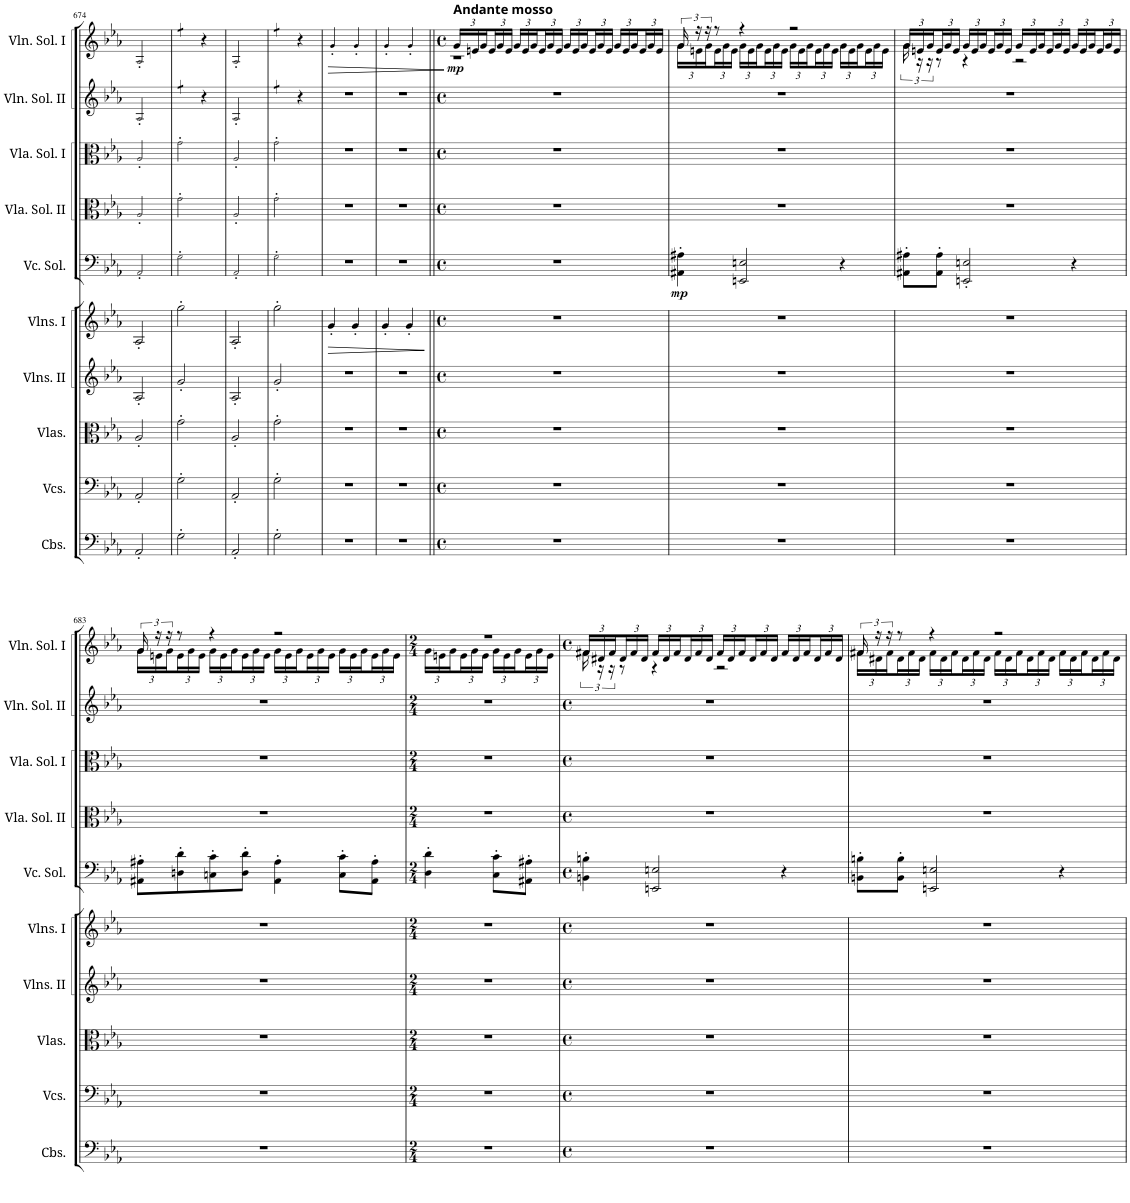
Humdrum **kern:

**kern	**kern	**kern	**kern	**kern	**dynam	**kern	**dynam	**kern	**kern	**kern	**kern	**dynam
*part10	*part9	*part8	*part7	*part6	*part6	*part5	*part5	*part4	*part3	*part2	*part1	*part1
*staff10	*staff9	*staff8	*staff7	*staff6	*staff6	*staff5	*staff5	*staff4	*staff3	*staff2	*staff1	*staff1
*I"Contrabasses	*I"Violoncellos	*I"Violas	*I"Violins II	*I"Violins I	*	*I"Violoncello Solo	*	*I"Viola Solo II	*I"Viola Solo I	*I"Violin Solo II	*I"Violin Solo I	*
*I'Cbs.	*I'Vcs.	*I'Vlas.	*I'Vlns. II	*I'Vlns. I	*	*I'Vc. Sol.	*	*I'Vla. Sol. II	*I'Vla. Sol. I	*I'Vln. Sol. II	*I'Vln. Sol. I	*
!!LO:PB:g=z
*clefF4	*clefF4	*clefC3	*clefG2	*clefG2	*	*clefF4	*	*clefC3	*clefC3	*clefG2	*clefG2	*
*Trd7c12	*	*	*	*	*	*	*	*	*	*	*	*
*k[b-e-a-]	*k[b-e-a-]	*k[b-e-a-]	*k[b-e-a-]	*k[b-e-a-]	*	*k[b-e-a-]	*	*k[b-e-a-]	*k[b-e-a-]	*k[b-e-a-]	*k[b-e-a-]	*
*M2/4	*M2/4	*M2/4	*M2/4	*M2/4	*	*M2/4	*	*M2/4	*M2/4	*M2/4	*M2/4	*
=674	=674	=674	=674	=674	=674	=674	=674	=674	=674	=674	=674	=674
2AA-'/	2AA-'/	2A-'/	2A-'/	2A-'/	.	2AA-'/	.	2A-'/	2A-'/	2A-'/	2A-'/	.
=675	=675	=675	=675	=675	=675	=675	=675	=675	=675	=675	=675	=675
2G'\	2G'\	2g'\	2g'/	2gg'\	.	2G'\	.	2g'\	2g'\	4ryy	4ryy	.
.	.	.	.	.	.	.	.	.	.	4r	4r	.
=676	=676	=676	=676	=676	=676	=676	=676	=676	=676	=676	=676	=676
2AA-'/	2AA-'/	2A-'/	2A-'/	2A-'/	.	2AA-'/	.	2A-'/	2A-'/	2A-'/	2A-'/	.
=677	=677	=677	=677	=677	=677	=677	=677	=677	=677	=677	=677	=677
2G'\	2G'\	2g'\	2g'/	2gg'\	.	2G'\	.	2g'\	2g'\	4ryy	4ryy	.
.	.	.	.	.	.	.	.	.	.	4r	4r	.
=678	=678	=678	=678	=678	=678	=678	=678	=678	=678	=678	=678	=678
!	!	!	!	!	!LO:HP:b	!	!	!	!	!	!	!LO:HP:b
2r	2r	2r	2r	4g'/	>	2r	.	2r	2r	2r	4g'/	>
.	.	.	.	4g'/	.	.	.	.	.	.	4g'/	.
=679	=679	=679	=679	=679	=679	=679	=679	=679	=679	=679	=679	=679
2r	2r	2r	2r	4g'/	.	2r	.	2r	2r	2r	4g'/	.
.	.	.	.	4g'/	.	.	.	.	.	.	4g'/	.
.	.	.	.	.	]	.	.	.	.	.	.	]
=680||	=680||	=680||	=680||	=680||	=680||	=680||	=680||	=680||	=680||	=680||	=680||	=680||
*M4/4	*M4/4	*M4/4	*M4/4	*M4/4	*	*M4/4	*	*M4/4	*M4/4	*M4/4	*M4/4	*
*met(c)	*met(c)	*met(c)	*met(c)	*met(c)	*	*met(c)	*	*met(c)	*met(c)	*met(c)	*met(c)	*
*	*	*	*	*	*	*	*	*	*	*	*Xbrackettup	*
*	*	*	*	*	*	*	*	*	*	*	*^	*
!	!	!	!	!	!	!	!	!	!	!	!LO:TX:a:B:t=Andante mosso	!	!
!	!	!	!	!	!	!	!	!	!	!	!	!	!LO:DY:b
1r	1r	1r	1r	1r	.	1r	.	1r	1r	1r	24g/LL	1r	mp
.	.	.	.	.	.	.	.	.	.	.	24en/	.	.
.	.	.	.	.	.	.	.	.	.	.	24g/	.	.
.	.	.	.	.	.	.	.	.	.	.	24e/	.	.
.	.	.	.	.	.	.	.	.	.	.	24g/	.	.
.	.	.	.	.	.	.	.	.	.	.	24e/JJ	.	.
.	.	.	.	.	.	.	.	.	.	.	24g/LL	.	.
.	.	.	.	.	.	.	.	.	.	.	24e/	.	.
.	.	.	.	.	.	.	.	.	.	.	24g/	.	.
.	.	.	.	.	.	.	.	.	.	.	24e/	.	.
.	.	.	.	.	.	.	.	.	.	.	24g/	.	.
.	.	.	.	.	.	.	.	.	.	.	24e/JJ	.	.
.	.	.	.	.	.	.	.	.	.	.	24g/LL	.	.
.	.	.	.	.	.	.	.	.	.	.	24e/	.	.
.	.	.	.	.	.	.	.	.	.	.	24g/	.	.
.	.	.	.	.	.	.	.	.	.	.	24e/	.	.
.	.	.	.	.	.	.	.	.	.	.	24g/	.	.
.	.	.	.	.	.	.	.	.	.	.	24e/JJ	.	.
.	.	.	.	.	.	.	.	.	.	.	24g/LL	.	.
.	.	.	.	.	.	.	.	.	.	.	24e/	.	.
.	.	.	.	.	.	.	.	.	.	.	24g/	.	.
.	.	.	.	.	.	.	.	.	.	.	24e/	.	.
.	.	.	.	.	.	.	.	.	.	.	24g/	.	.
.	.	.	.	.	.	.	.	.	.	.	24e/JJ	.	.
=681	=681	=681	=681	=681	=681	=681	=681	=681	=681	=681	=681	=681	=681
*	*	*	*	*	*	*	*	*	*	*	*brackettup	*Xbrackettup	*
!	!	!	!	!	!	!	!LO:DY:b	!	!	!	!	!	!
1r	1r	1r	1r	1r	.	4AA#X\' 4A#X\'	mp	1r	1r	1r	24g/	24g\LL	.
.	.	.	.	.	.	.	.	.	.	.	24r	24en\	.
.	.	.	.	.	.	.	.	.	.	.	24r	24g\	.
.	.	.	.	.	.	.	.	.	.	.	8r	24e\	.
.	.	.	.	.	.	.	.	.	.	.	.	24g\	.
.	.	.	.	.	.	.	.	.	.	.	.	24e\JJ	.
.	.	.	.	.	.	2EEn/ 2En/	.	.	.	.	4r	24g\LL	.
.	.	.	.	.	.	.	.	.	.	.	.	24e\	.
.	.	.	.	.	.	.	.	.	.	.	.	24g\	.
.	.	.	.	.	.	.	.	.	.	.	.	24e\	.
.	.	.	.	.	.	.	.	.	.	.	.	24g\	.
.	.	.	.	.	.	.	.	.	.	.	.	24e\JJ	.
.	.	.	.	.	.	.	.	.	.	.	2r	24g\LL	.
.	.	.	.	.	.	.	.	.	.	.	.	24e\	.
.	.	.	.	.	.	.	.	.	.	.	.	24g\	.
.	.	.	.	.	.	.	.	.	.	.	.	24e\	.
.	.	.	.	.	.	.	.	.	.	.	.	24g\	.
.	.	.	.	.	.	.	.	.	.	.	.	24e\JJ	.
.	.	.	.	.	.	4r	.	.	.	.	.	24g\LL	.
.	.	.	.	.	.	.	.	.	.	.	.	24e\	.
.	.	.	.	.	.	.	.	.	.	.	.	24g\	.
.	.	.	.	.	.	.	.	.	.	.	.	24e\	.
.	.	.	.	.	.	.	.	.	.	.	.	24g\	.
.	.	.	.	.	.	.	.	.	.	.	.	24e\JJ	.
=682	=682	=682	=682	=682	=682	=682	=682	=682	=682	=682	=682	=682	=682
*	*	*	*	*	*	*	*	*	*	*	*	*brackettup	*
1r	1r	1r	1r	1r	.	8AA#X\' 8A#X\'L	.	1r	1r	1r	24g/LL	24g\	.
.	.	.	.	.	.	.	.	.	.	.	24en/	24r	.
.	.	.	.	.	.	.	.	.	.	.	24g/	24r	.
*	*	*	*	*	*	*	*	*	*	*	*Xbrackettup	*	*
.	.	.	.	.	.	8AA#\' 8A#\'J	.	.	.	.	24e/	8r	.
.	.	.	.	.	.	.	.	.	.	.	24g/	.	.
.	.	.	.	.	.	.	.	.	.	.	24e/JJ	.	.
.	.	.	.	.	.	2EEn/' 2En/'	.	.	.	.	24g/LL	4r	.
.	.	.	.	.	.	.	.	.	.	.	24e/	.	.
.	.	.	.	.	.	.	.	.	.	.	24g/	.	.
.	.	.	.	.	.	.	.	.	.	.	24e/	.	.
.	.	.	.	.	.	.	.	.	.	.	24g/	.	.
.	.	.	.	.	.	.	.	.	.	.	24e/JJ	.	.
.	.	.	.	.	.	.	.	.	.	.	24g/LL	2r	.
.	.	.	.	.	.	.	.	.	.	.	24e/	.	.
.	.	.	.	.	.	.	.	.	.	.	24g/	.	.
.	.	.	.	.	.	.	.	.	.	.	24e/	.	.
.	.	.	.	.	.	.	.	.	.	.	24g/	.	.
.	.	.	.	.	.	.	.	.	.	.	24e/JJ	.	.
.	.	.	.	.	.	4r	.	.	.	.	24g/LL	.	.
.	.	.	.	.	.	.	.	.	.	.	24e/	.	.
.	.	.	.	.	.	.	.	.	.	.	24g/	.	.
.	.	.	.	.	.	.	.	.	.	.	24e/	.	.
.	.	.	.	.	.	.	.	.	.	.	24g/	.	.
.	.	.	.	.	.	.	.	.	.	.	24e/JJ	.	.
!!LO:LB:g=z	!!
=683	=683	=683	=683	=683	=683	=683	=683	=683	=683	=683	=683	=683	=683
*	*	*	*	*	*	*	*	*	*	*	*brackettup	*Xbrackettup	*
1r	1r	1r	1r	1r	.	8AA#X\' 8A#X\'L	.	1r	1r	1r	24g/	24g\LL	.
.	.	.	.	.	.	.	.	.	.	.	24r	24en\	.
.	.	.	.	.	.	.	.	.	.	.	24r	24g\	.
.	.	.	.	.	.	8Dn\' 8d\'	.	.	.	.	8r	24e\	.
.	.	.	.	.	.	.	.	.	.	.	.	24g\	.
.	.	.	.	.	.	.	.	.	.	.	.	24e\JJ	.
.	.	.	.	.	.	8Cn\' 8c\'	.	.	.	.	4r	24g\LL	.
.	.	.	.	.	.	.	.	.	.	.	.	24e\	.
.	.	.	.	.	.	.	.	.	.	.	.	24g\	.
.	.	.	.	.	.	8D\' 8d\'J	.	.	.	.	.	24e\	.
.	.	.	.	.	.	.	.	.	.	.	.	24g\	.
.	.	.	.	.	.	.	.	.	.	.	.	24e\JJ	.
.	.	.	.	.	.	4AA#\' 4A#\'	.	.	.	.	2r	24g\LL	.
.	.	.	.	.	.	.	.	.	.	.	.	24e\	.
.	.	.	.	.	.	.	.	.	.	.	.	24g\	.
.	.	.	.	.	.	.	.	.	.	.	.	24e\	.
.	.	.	.	.	.	.	.	.	.	.	.	24g\	.
.	.	.	.	.	.	.	.	.	.	.	.	24e\JJ	.
.	.	.	.	.	.	8C\' 8c\'L	.	.	.	.	.	24g\LL	.
.	.	.	.	.	.	.	.	.	.	.	.	24e\	.
.	.	.	.	.	.	.	.	.	.	.	.	24g\	.
.	.	.	.	.	.	8AA#\' 8A#\'J	.	.	.	.	.	24e\	.
.	.	.	.	.	.	.	.	.	.	.	.	24g\	.
.	.	.	.	.	.	.	.	.	.	.	.	24e\JJ	.
=684	=684	=684	=684	=684	=684	=684	=684	=684	=684	=684	=684	=684	=684
*M2/4	*M2/4	*M2/4	*M2/4	*M2/4	*	*M2/4	*	*M2/4	*M2/4	*M2/4	*M2/4	*	*
2r	2r	2r	2r	2r	.	4D\' 4d\'	.	2r	2r	2r	2r	24g\LL	.
.	.	.	.	.	.	.	.	.	.	.	.	24en\	.
.	.	.	.	.	.	.	.	.	.	.	.	24g\	.
.	.	.	.	.	.	.	.	.	.	.	.	24e\	.
.	.	.	.	.	.	.	.	.	.	.	.	24g\	.
.	.	.	.	.	.	.	.	.	.	.	.	24e\JJ	.
.	.	.	.	.	.	8C\' 8c\'L	.	.	.	.	.	24g\LL	.
.	.	.	.	.	.	.	.	.	.	.	.	24e\	.
.	.	.	.	.	.	.	.	.	.	.	.	24g\	.
.	.	.	.	.	.	8AA#X\' 8A#X\'J	.	.	.	.	.	24e\	.
.	.	.	.	.	.	.	.	.	.	.	.	24g\	.
.	.	.	.	.	.	.	.	.	.	.	.	24e\JJ	.
=685	=685	=685	=685	=685	=685	=685	=685	=685	=685	=685	=685	=685	=685
*M4/4	*M4/4	*M4/4	*M4/4	*M4/4	*	*M4/4	*	*M4/4	*M4/4	*M4/4	*M4/4	*	*
*met(c)	*met(c)	*met(c)	*met(c)	*met(c)	*	*met(c)	*	*met(c)	*met(c)	*met(c)	*met(c)	*	*
*	*	*	*	*	*	*	*	*	*	*	*	*brackettup	*
1r	1r	1r	1r	1r	.	4BBn\' 4Bn\'	.	1r	1r	1r	24f#X/LL	24f#\	.
.	.	.	.	.	.	.	.	.	.	.	24d#X/	24r	.
.	.	.	.	.	.	.	.	.	.	.	24f#/	24r	.
*	*	*	*	*	*	*	*	*	*	*	*Xbrackettup	*	*
.	.	.	.	.	.	.	.	.	.	.	24d#/	8r	.
.	.	.	.	.	.	.	.	.	.	.	24f#/	.	.
.	.	.	.	.	.	.	.	.	.	.	24d#/JJ	.	.
.	.	.	.	.	.	2EEn/ 2En/	.	.	.	.	24f#/LL	4r	.
.	.	.	.	.	.	.	.	.	.	.	24d#/	.	.
.	.	.	.	.	.	.	.	.	.	.	24f#/	.	.
.	.	.	.	.	.	.	.	.	.	.	24d#/	.	.
.	.	.	.	.	.	.	.	.	.	.	24f#/	.	.
.	.	.	.	.	.	.	.	.	.	.	24d#/JJ	.	.
.	.	.	.	.	.	.	.	.	.	.	24f#/LL	2r	.
.	.	.	.	.	.	.	.	.	.	.	24d#/	.	.
.	.	.	.	.	.	.	.	.	.	.	24f#/	.	.
.	.	.	.	.	.	.	.	.	.	.	24d#/	.	.
.	.	.	.	.	.	.	.	.	.	.	24f#/	.	.
.	.	.	.	.	.	.	.	.	.	.	24d#/JJ	.	.
.	.	.	.	.	.	4r	.	.	.	.	24f#/LL	.	.
.	.	.	.	.	.	.	.	.	.	.	24d#/	.	.
.	.	.	.	.	.	.	.	.	.	.	24f#/	.	.
.	.	.	.	.	.	.	.	.	.	.	24d#/	.	.
.	.	.	.	.	.	.	.	.	.	.	24f#/	.	.
.	.	.	.	.	.	.	.	.	.	.	24d#/JJ	.	.
=686	=686	=686	=686	=686	=686	=686	=686	=686	=686	=686	=686	=686	=686
*	*	*	*	*	*	*	*	*	*	*	*brackettup	*Xbrackettup	*
1r	1r	1r	1r	1r	.	8BBn\' 8Bn\'L	.	1r	1r	1r	24f#X/	24f#\LL	.
.	.	.	.	.	.	.	.	.	.	.	24r	24d#X\	.
.	.	.	.	.	.	.	.	.	.	.	24r	24f#\	.
.	.	.	.	.	.	8BB\' 8B\'J	.	.	.	.	8r	24d#\	.
.	.	.	.	.	.	.	.	.	.	.	.	24f#\	.
.	.	.	.	.	.	.	.	.	.	.	.	24d#\JJ	.
.	.	.	.	.	.	2EEn/ 2En/	.	.	.	.	4r	24f#\LL	.
.	.	.	.	.	.	.	.	.	.	.	.	24d#\	.
.	.	.	.	.	.	.	.	.	.	.	.	24f#\	.
.	.	.	.	.	.	.	.	.	.	.	.	24d#\	.
.	.	.	.	.	.	.	.	.	.	.	.	24f#\	.
.	.	.	.	.	.	.	.	.	.	.	.	24d#\JJ	.
.	.	.	.	.	.	.	.	.	.	.	2r	24f#\LL	.
.	.	.	.	.	.	.	.	.	.	.	.	24d#\	.
.	.	.	.	.	.	.	.	.	.	.	.	24f#\	.
.	.	.	.	.	.	.	.	.	.	.	.	24d#\	.
.	.	.	.	.	.	.	.	.	.	.	.	24f#\	.
.	.	.	.	.	.	.	.	.	.	.	.	24d#\JJ	.
.	.	.	.	.	.	4r	.	.	.	.	.	24f#\LL	.
.	.	.	.	.	.	.	.	.	.	.	.	24d#\	.
.	.	.	.	.	.	.	.	.	.	.	.	24f#\	.
.	.	.	.	.	.	.	.	.	.	.	.	24d#\	.
.	.	.	.	.	.	.	.	.	.	.	.	24f#\	.
.	.	.	.	.	.	.	.	.	.	.	.	24d#\JJ	.
*	*	*	*	*	*	*	*	*	*	*	*v	*v	*
=	=	=	=	=	=	=	=	=	=	=	=	=
*-	*-	*-	*-	*-	*-	*-	*-	*-	*-	*-	*-	*-
